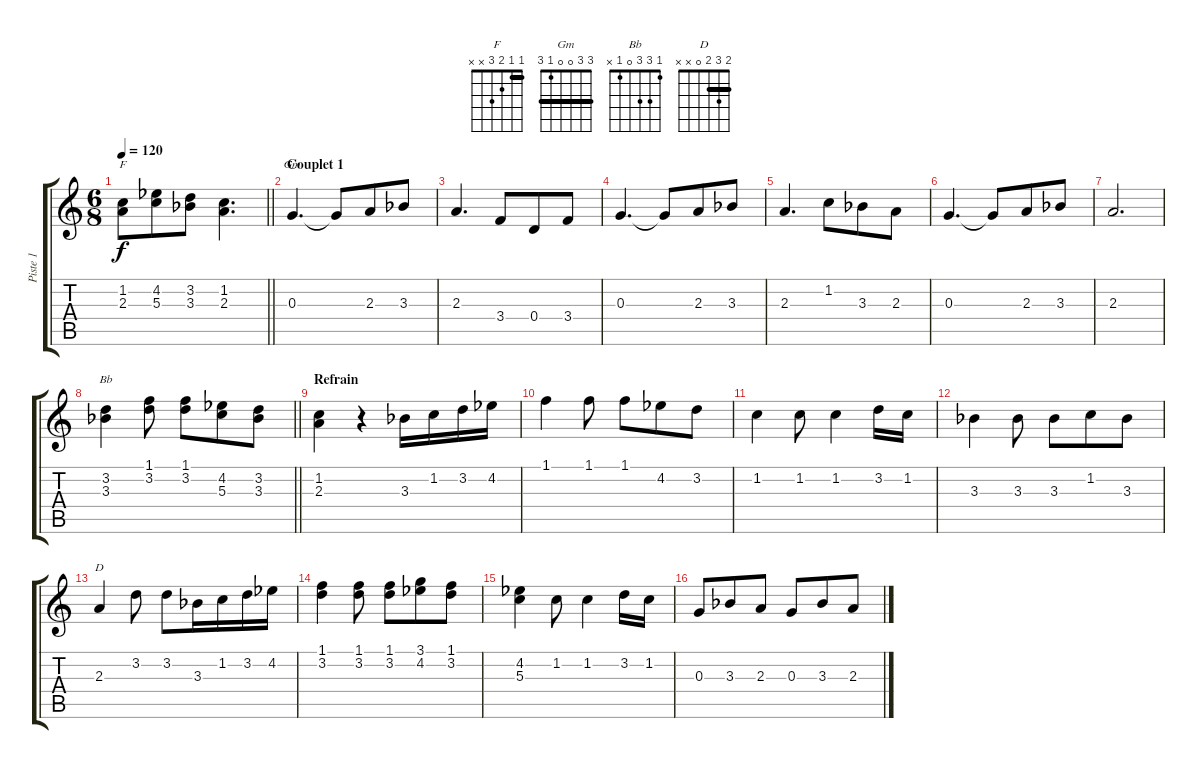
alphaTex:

\track ("Piste 1" "Piste 1") {instrument acousticguitarsteel}
\staff {score tabs}
\tuning (E4 B3 G3 D3 A2 E2) {hide}
\chord ("F" 1 1 2 3 x x) {barre 1}
\chord ("Gm" 3 3 0 0 1 3) {barre 3}
\chord ("Bb" 1 3 3 0 1 x)
\chord ("D" 2 3 2 0 x x) {barre 2}
\ts (6 8)
\tempo 120
\clef g2
\barLineRight lightlight
\ks c
(1.2 2.3).8{ch "F" dy f} (4.2{acc b} 5.3).8 (3.2 3.3{acc b}).8 (1.2 2.3).4{d} |
\section ("" "Couplet 1")
0.3.4{d ch "Gm"} 0.3{t}.8 2.3.8 3.3{acc b}.8 |
2.3.4{d} 3.4.8 0.4.8 3.4.8 |
0.3.4{d} 0.3{t}.8 2.3.8 3.3{acc b}.8 |
2.3.4{d} 1.2.8 3.3{acc b}.8 2.3.8 |
0.3.4{d} 0.3{t}.8 2.3.8 3.3{acc b}.8 |
2.3.2{d} |
\barLineRight lightlight
(3.2 3.3{acc b}).4{ch "Bb"} (1.1 3.2).8 (1.1 3.2).8 (4.2{acc b} 5.3).8 (3.2 3.3{acc b}).8 |
\section ("" "Refrain")
(1.2 2.3).4 r.4 3.3{acc b}.16 1.2.16 3.2.16 4.2{acc b}.16 |
1.1.4 1.1.8 1.1.8 4.2{acc b}.8 3.2.8 |
1.2.4 1.2.8 1.2.4 3.2.16 1.2.16 |
3.3{acc b}.4 3.3{acc b}.8 3.3{acc b}.8 1.2.8 3.3{acc b}.8 |
2.3.4{ch "D"} 3.2.8 3.2.8 3.3{acc b}.16 1.2.16 3.2.16 4.2{acc b}.16 |
(1.1 3.2).4 (1.1 3.2).8 (1.1 3.2).8 (3.1 4.2{acc b}).8 (1.1 3.2).8 |
(4.2{acc b} 5.3).4 1.2.8 1.2.4 3.2.16 1.2.16 |
0.3.8 3.3{acc b}.8 2.3.8 0.3.8 3.3{acc b}.8 2.3.8
